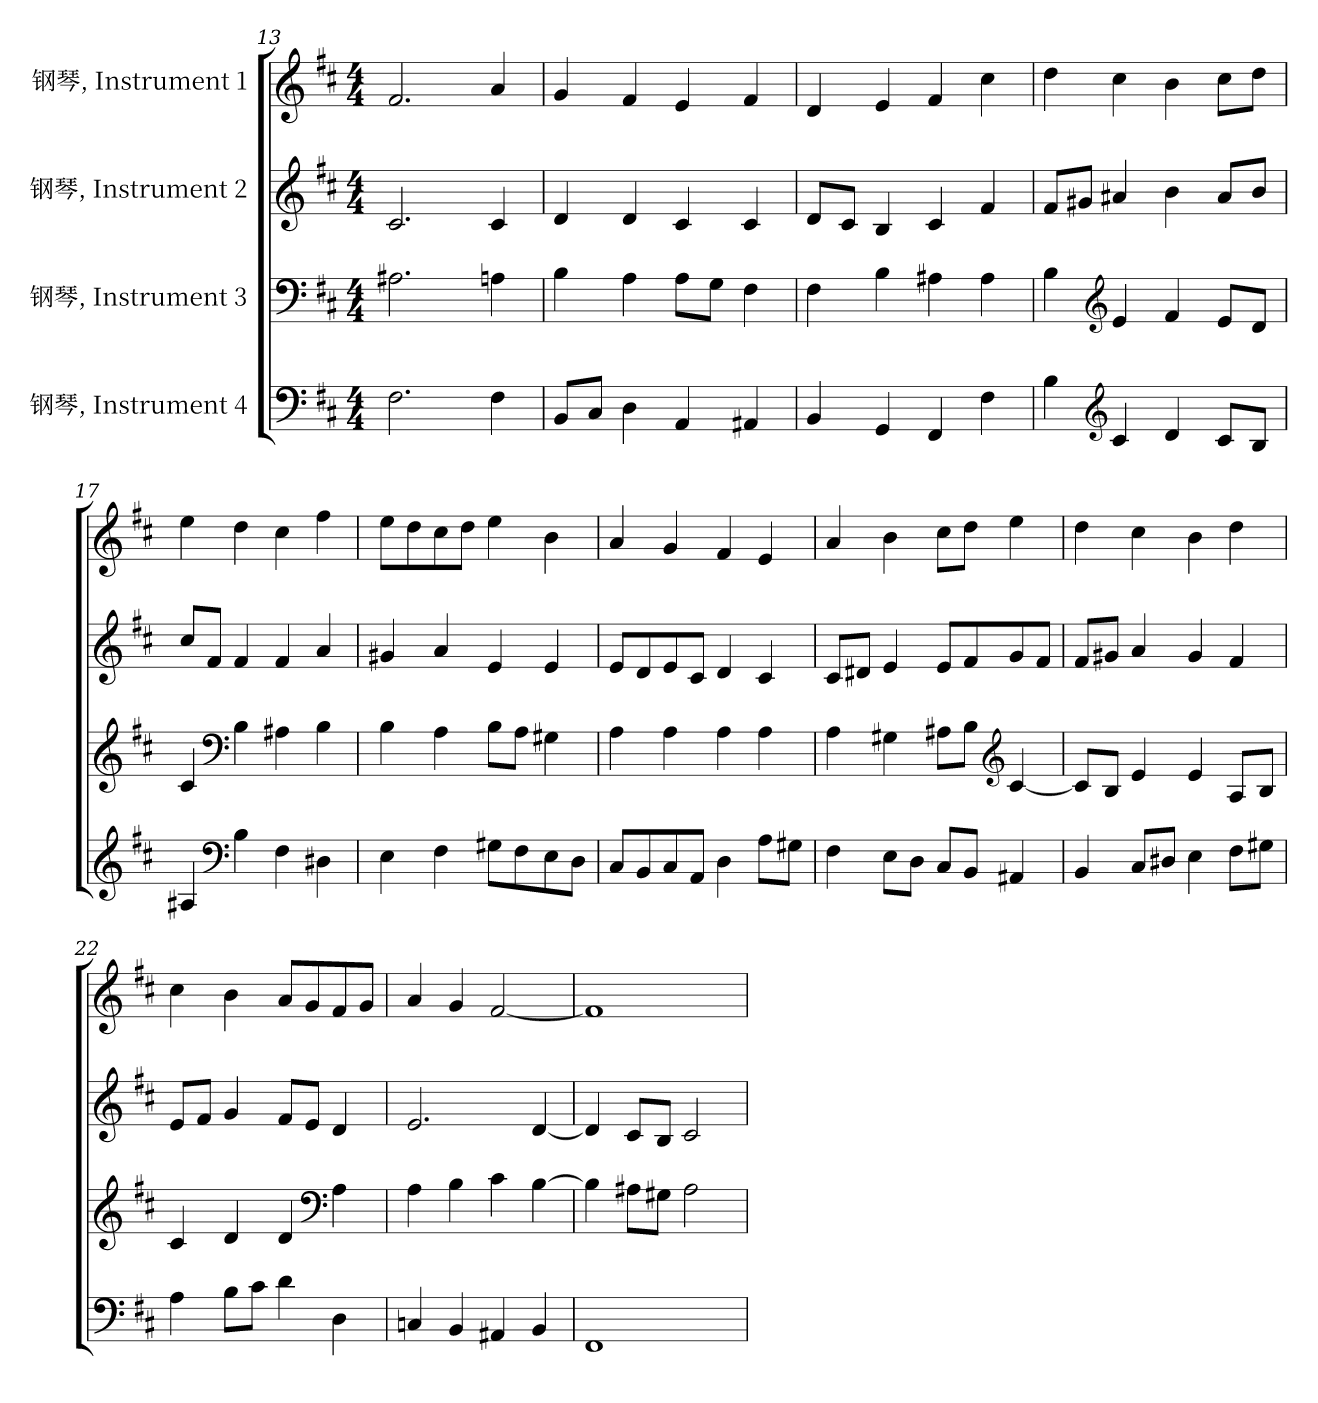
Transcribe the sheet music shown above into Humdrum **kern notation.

**kern	**kern	**kern	**kern
*part4	*part3	*part2	*part1
*staff4	*staff3	*staff2	*staff1
*I"钢琴, Instrument 4	*I"钢琴, Instrument 3	*I"钢琴, Instrument 2	*I"钢琴, Instrument 1
*clefF4	*clefF4	*clefG2	*clefG2
*k[f#c#]	*k[f#c#]	*k[f#c#]	*k[f#c#]
*M4/4	*M4/4	*M4/4	*M4/4
=13	=13	=13	=13
2.F#\	2.A#X\	2.c#/	2.f#/
4F#\	4An\	4c#/	4a/
=14	=14	=14	=14
8BB/L	4B\	4d/	4g/
8C#/J	.	.	.
4D\	4A\	4d/	4f#/
4AA/	8A\L	4c#/	4e/
.	8G\J	.	.
4AA#X/	4F#\	4c#/	4f#/
=15	=15	=15	=15
4BB/	4F#\	8d/L	4d/
.	.	8c#/J	.
4GG/	4B\	4B/	4e/
4FF#/	4A#X\	4c#/	4f#/
4F#\	4A#\	4f#/	4cc#\
=16	=16	=16	=16
4B\	4B\	8f#/L	4dd\
.	.	8g#X/J	.
*clefG2	*clefG2	*	*
4c#/	4e/	4a#X/	4cc#\
4d/	4f#/	4b\	4b\
8c#/L	8e/L	8a#/L	8cc#\L
8B/J	8d/J	8b/J	8dd\J
!!LO:PB:g=z
=17	=17	=17	=17
4A#X/	4c#/	8cc#/L	4ee\
.	.	8f#/J	.
*clefF4	*clefF4	*	*
4B\	4B\	4f#/	4dd\
4F#\	4A#X\	4f#/	4cc#\
4D#X\	4B\	4a/	4ff#\
=18	=18	=18	=18
4E\	4B\	4g#X/	8ee\L
.	.	.	8dd\
4F#\	4A\	4a/	8cc#\
.	.	.	8dd\J
8G#X\L	8B\L	4e/	4ee\
8F#\	8A\J	.	.
8E\	4G#X\	4e/	4b\
8D\J	.	.	.
=19	=19	=19	=19
8C#/L	4A\	8e/L	4a/
8BB/	.	8d/	.
8C#/	4A\	8e/	4g/
8AA/J	.	8c#/J	.
4D\	4A\	4d/	4f#/
8A\L	4A\	4c#/	4e/
8G#X\J	.	.	.
=20	=20	=20	=20
4F#\	4A\	8c#/L	4a/
.	.	8d#X/J	.
8E\L	4G#X\	4e/	4b\
8D\J	.	.	.
8C#/L	8A#X\L	8e/L	8cc#\L
8BB/J	8B\J	8f#/	8dd\J
*	*clefG2	*	*
4AA#X/	[4c#/	8g/	4ee\
.	.	8f#/J	.
!!LO:LB:g=z
=21	=21	=21	=21
4BB/	8c#/L]	8f#/L	4dd\
.	8B/J	8g#X/J	.
8C#/L	4e/	4a/	4cc#\
8D#X/J	.	.	.
4E\	4e/	4g#/	4b\
8F#\L	8A/L	4f#/	4dd\
8G#X\J	8B/J	.	.
=22	=22	=22	=22
4A\	4c#/	8e/L	4cc#\
.	.	8f#/J	.
8B\L	4d/	4g/	4b\
8c#\J	.	.	.
4d\	4d/	8f#/L	8a/L
.	.	8e/J	8g/
*	*clefF4	*	*
4D\	4A\	4d/	8f#/
.	.	.	8g/J
=23	=23	=23	=23
4Cn/	4A\	2.e/	4a/
4BB/	4B\	.	4g/
4AA#X/	4c#\	.	[2f#/
4BB/	[4B\	[4d/	.
=24	=24	=24	=24
1FF#	4B\]	4d/]	1f#]
.	8A#X\L	8c#/L	.
.	8G#X\J	8B/J	.
.	2A#\	2c#/	.
=	=	=	=
*-	*-	*-	*-
